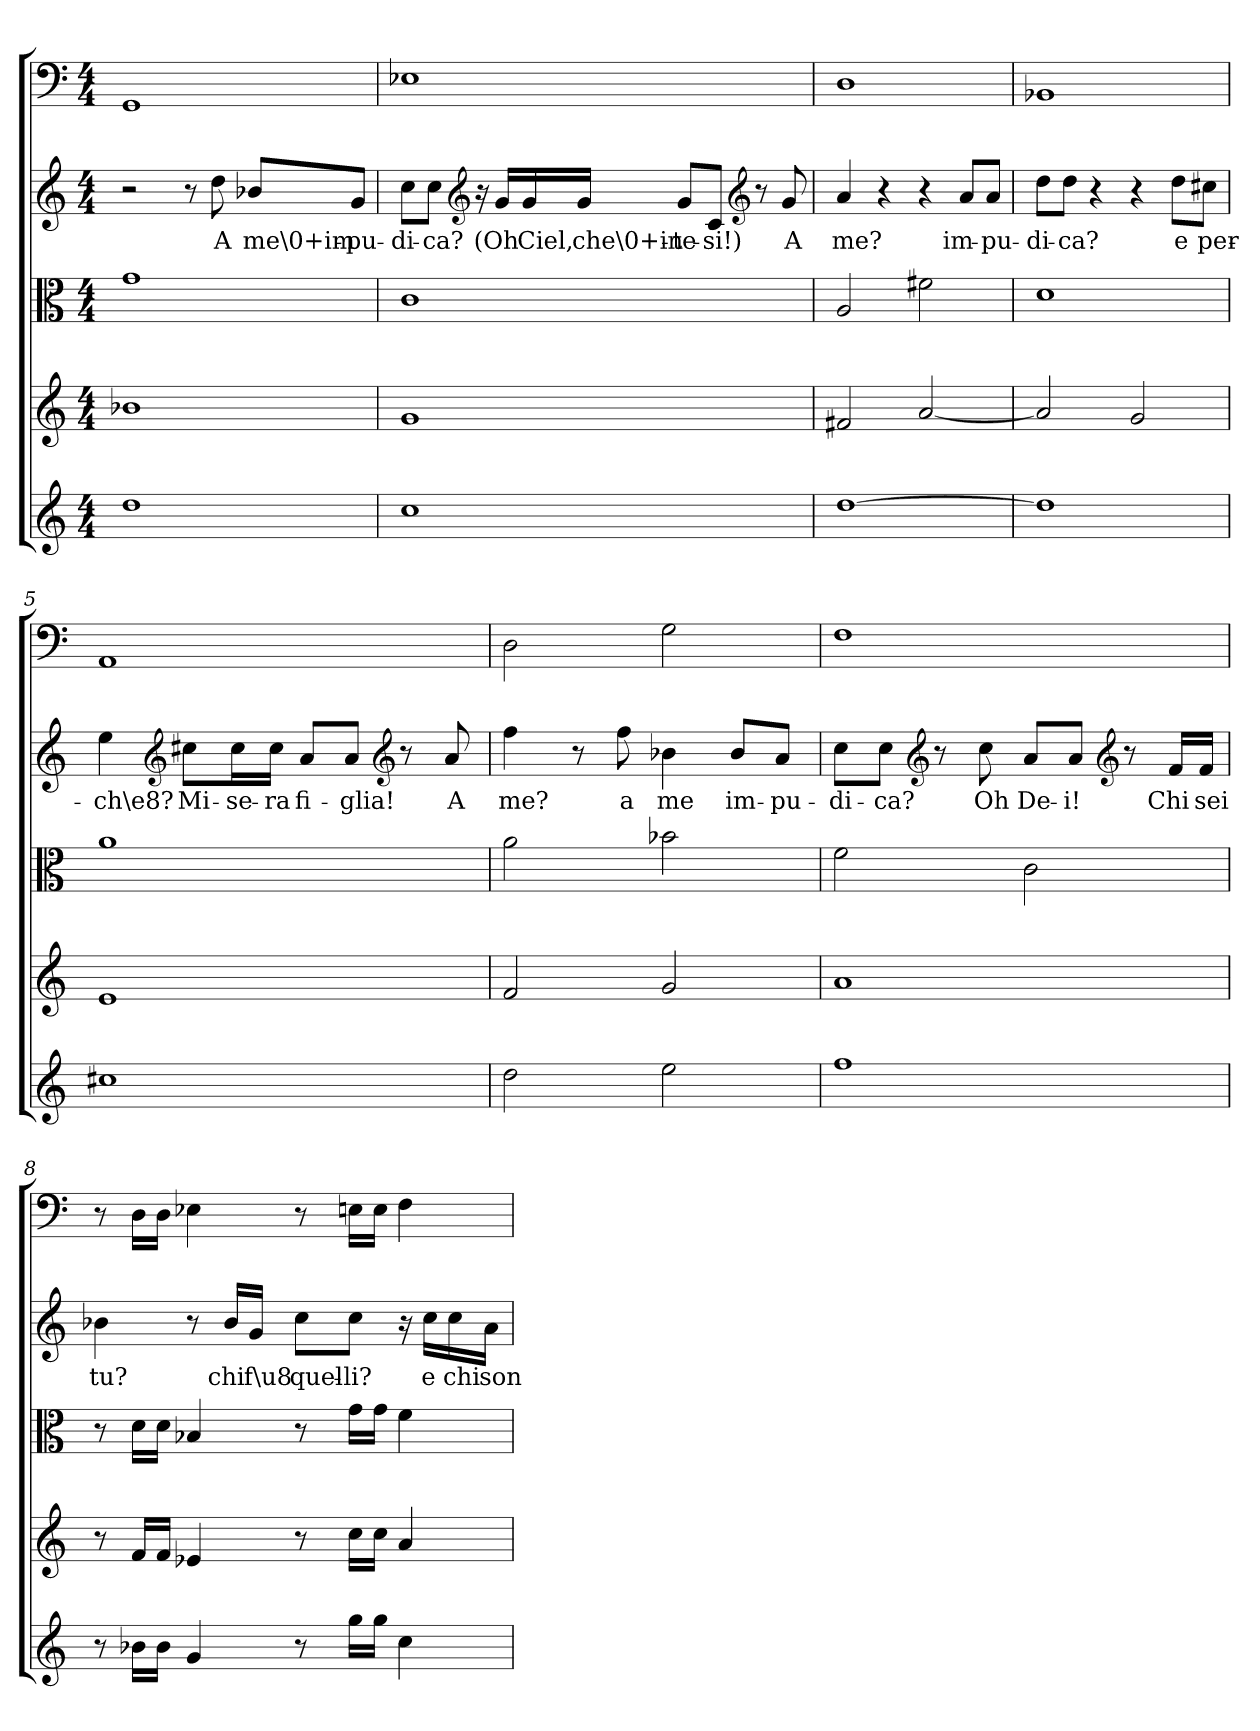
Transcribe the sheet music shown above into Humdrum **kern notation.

**kern	**kern	**kern	**kern	**text	**kern
*part5	*part4	*part3	*part2	*part2	*part1
*staff5	*staff4	*staff3	*staff2	*staff2	*staff1
*clefG2	*clefG2	*clefC3	*clefG2	*	*clefF4
*k[]	*k[]	*k[]	*k[]	*	*k[]
*C:	*C:	*C:	*C:	*	*C:
*M4/4	*M4/4	*M4/4	*M4/4	*	*M4/4
=1	=1	=1	=1	=1	=1
1dd\	1b-X\	1g\	2r	.	1GG/
.	.	.	8r	.	.
.	.	.	8dd\	A	.
.	.	.	8b-X/L	me\0+im-	.
.	.	.	8g/J	-pu-	.
=2	=2	=2	=2	=2	=2
1cc\	1g/	1c\	8cc\L	-di-	1E-X\
.	.	.	8cc\J	-ca?	.
*	*	*	*clefG2	*	*
.	.	.	16r	.	.
.	.	.	16g/LL	(Oh	.
.	.	.	16g/	Ciel,	.
.	.	.	16g/JJ	che\0+in-	.
.	.	.	8g/L	-te-	.
.	.	.	8c/J	-si!)	.
*	*	*	*clefG2	*	*
.	.	.	8r	.	.
.	.	.	8g/	A	.
=3	=3	=3	=3	=3	=3
[1dd\	2f#X/	2A/	4a/	me?	1D\
.	.	.	4r	.	.
.	[2a/	2f#X\	4r	.	.
.	.	.	8a/L	im-	.
.	.	.	8a/J	-pu-	.
=4	=4	=4	=4	=4	=4
1dd\]	2a/]	1d\	8dd\L	-di-	1BB-X/
.	.	.	8dd\J	-ca?	.
.	.	.	4r	.	.
.	2g/	.	4r	.	.
.	.	.	8dd\L	e	.
.	.	.	8cc#X\J	per-	.
=5	=5	=5	=5	=5	=5
1cc#X\	1e/	1a\	4ee\	-ch\e8?	1AA/
*	*	*	*clefG2	*	*
.	.	.	8cc#X\L	Mi-	.
.	.	.	16cc#\L	-se-	.
.	.	.	16cc#\JJ	-ra	.
.	.	.	8a/L	fi-	.
.	.	.	8a/J	-glia!	.
*	*	*	*clefG2	*	*
.	.	.	8r	.	.
.	.	.	8a/	A	.
=6	=6	=6	=6	=6	=6
2dd\	2f/	2a\	4ff\	me?	2D\
.	.	.	8r	.	.
.	.	.	8ff\	a	.
2ee\	2g/	2b-X\	4b-X\	me	2G\
.	.	.	8b-/L	im-	.
.	.	.	8a/J	-pu-	.
=7	=7	=7	=7	=7	=7
1ff\	1a/	2f\	8cc\L	-di-	1F\
.	.	.	8cc\J	-ca?	.
*	*	*	*clefG2	*	*
.	.	.	8r	.	.
.	.	.	8cc\	Oh	.
.	.	2c\	8a/L	De-	.
.	.	.	8a/J	-i!	.
*	*	*	*clefG2	*	*
.	.	.	8r	.	.
.	.	.	16f/LL	Chi	.
.	.	.	16f/JJ	sei	.
=8	=8	=8	=8	=8	=8
8r	8r	8r	4b-X\	tu?	8r
16b-X\LL	16f/LL	16d\LL	.	.	16D\LL
16b-\JJ	16f/JJ	16d\JJ	.	.	16D\JJ
4g/	4e-X/	4B-X/	8r	.	4E-X\
.	.	.	16b-/LL	chi	.
.	.	.	16g/JJ	f\u8	.
8r	8r	8r	8cc\L	quel-	8r
16gg\LL	16cc\LL	16g\LL	8cc\J	-li?	16En\LL
16gg\JJ	16cc\JJ	16g\JJ	.	.	16E\JJ
4cc\	4a/	4f\	16r	.	4F\
.	.	.	16cc\LL	e	.
.	.	.	16cc\	chi	.
.	.	.	16a\JJ	son	.
=	=	=	=	=	=
*-	*-	*-	*-	*-	*-
